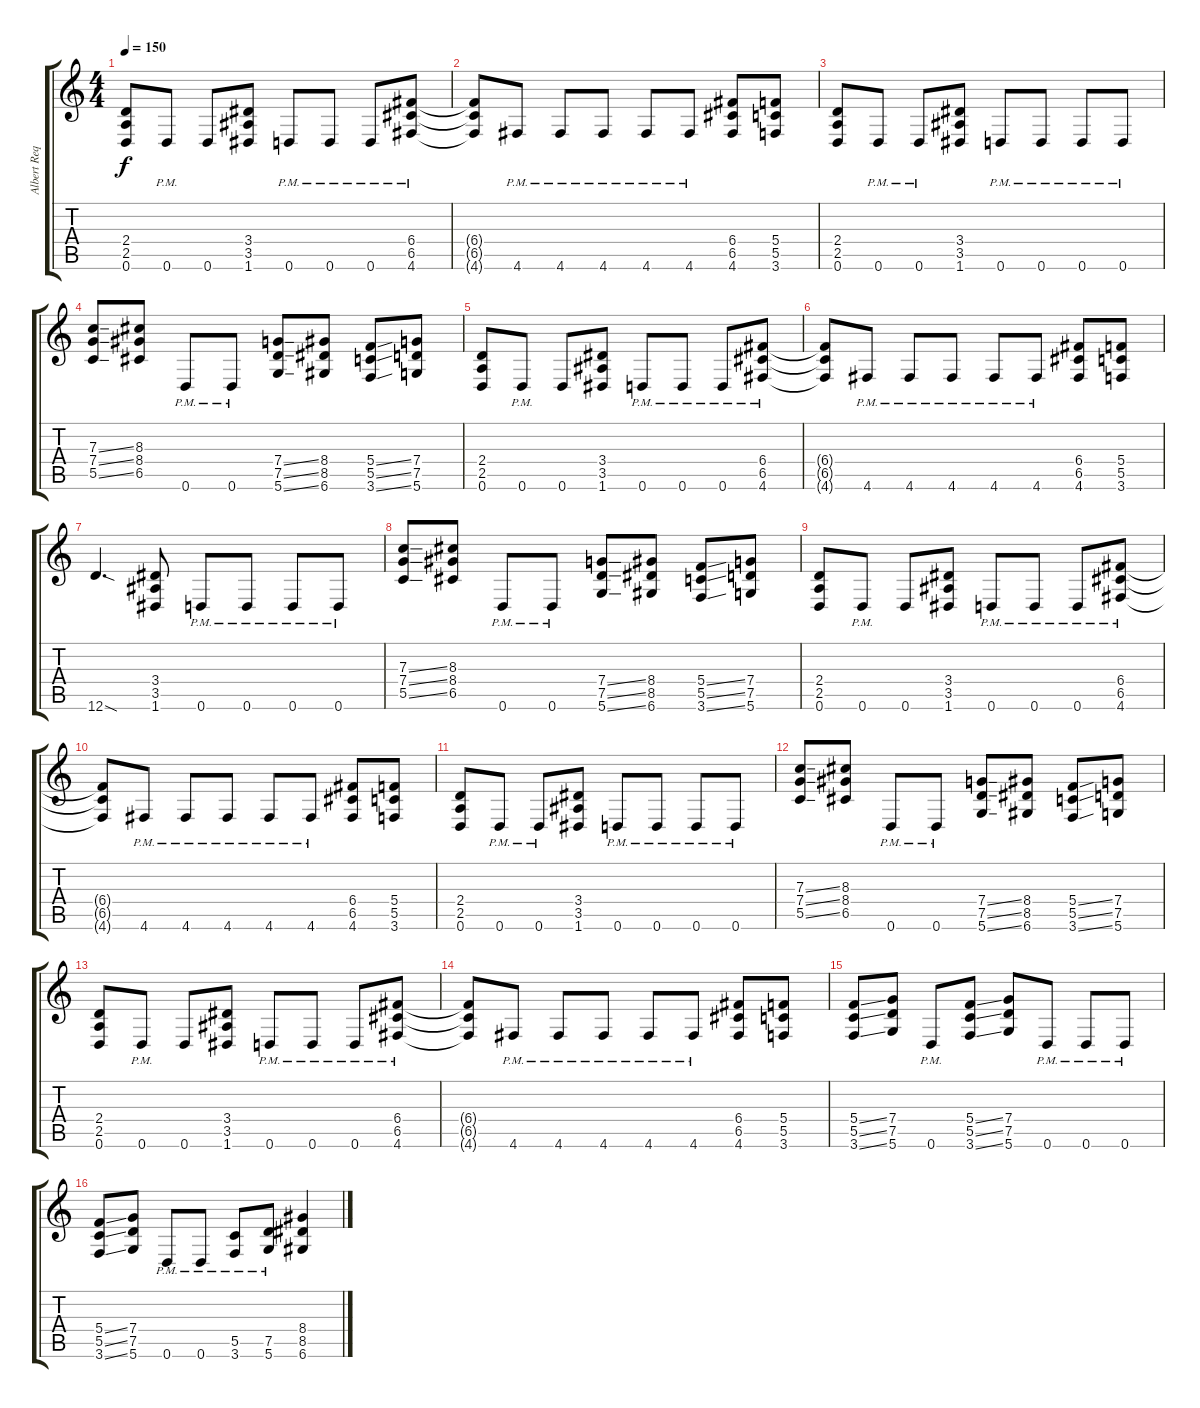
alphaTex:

\track ("Albert Requena" "Albert Req") {instrument distortionguitar}
\staff {score tabs}
\tuning (D4 A3 F3 C3 G2 D2) {hide}
\ts (4 4)
\tempo 150
\clef g2
\ks c
(2.4 2.5 0.6).8{dy f} 0.6{pm}.8 0.6.8 (3.4 3.5 1.6).8 0.6{pm}.8 0.6{pm}.8 0.6{pm}.8 (6.4 6.5 4.6{pm}).8 |
(6.4{t} 6.5{t} 4.6{t}).8 4.6{pm}.8 4.6{pm}.8 4.6{pm}.8 4.6{pm}.8 4.6{pm}.8 (6.4 6.5 4.6).8 (5.4 5.5 3.6).8 |
(2.4 2.5 0.6).8 0.6{pm}.8 0.6{pm}.8 (3.4 3.5 1.6).8 0.6{pm}.8 0.6{pm}.8 0.6{pm}.8 0.6{pm}.8 |
(7.3{ss} 7.4{ss} 5.5{ss}).8 (8.3 8.4 6.5).8 0.6{pm}.8 0.6{pm}.8 (7.4{ss} 7.5{ss} 5.6{ss}).8 (8.4 8.5 6.6).8 (5.4{ss} 5.5{ss} 3.6{ss}).8 (7.4 7.5 5.6).8 |
(2.4 2.5 0.6).8 0.6{pm}.8 0.6.8 (3.4 3.5 1.6).8 0.6{pm}.8 0.6{pm}.8 0.6{pm}.8 (6.4 6.5 4.6{pm}).8 |
(6.4{t} 6.5{t} 4.6{t}).8 4.6{pm}.8 4.6{pm}.8 4.6{pm}.8 4.6{pm}.8 4.6{pm}.8 (6.4 6.5 4.6).8 (5.4 5.5 3.6).8 |
12.6{sod}.4{d} (3.4 3.5 1.6).8 0.6{pm}.8 0.6{pm}.8 0.6{pm}.8 0.6{pm}.8 |
(7.3{ss} 7.4{ss} 5.5{ss}).8 (8.3 8.4 6.5).8 0.6{pm}.8 0.6{pm}.8 (7.4{ss} 7.5{ss} 5.6{ss}).8 (8.4 8.5 6.6).8 (5.4{ss} 5.5{ss} 3.6{ss}).8 (7.4 7.5 5.6).8 |
(2.4 2.5 0.6).8 0.6{pm}.8 0.6.8 (3.4 3.5 1.6).8 0.6{pm}.8 0.6{pm}.8 0.6{pm}.8 (6.4 6.5 4.6{pm}).8 |
(6.4{t} 6.5{t} 4.6{t}).8 4.6{pm}.8 4.6{pm}.8 4.6{pm}.8 4.6{pm}.8 4.6{pm}.8 (6.4 6.5 4.6).8 (5.4 5.5 3.6).8 |
(2.4 2.5 0.6).8 0.6{pm}.8 0.6{pm}.8 (3.4 3.5 1.6).8 0.6{pm}.8 0.6{pm}.8 0.6{pm}.8 0.6{pm}.8 |
(7.3{ss} 7.4{ss} 5.5{ss}).8 (8.3 8.4 6.5).8 0.6{pm}.8 0.6{pm}.8 (7.4{ss} 7.5{ss} 5.6{ss}).8 (8.4 8.5 6.6).8 (5.4{ss} 5.5{ss} 3.6{ss}).8 (7.4 7.5 5.6).8 |
(2.4 2.5 0.6).8 0.6{pm}.8 0.6.8 (3.4 3.5 1.6).8 0.6{pm}.8 0.6{pm}.8 0.6{pm}.8 (6.4 6.5 4.6{pm}).8 |
(6.4{t} 6.5{t} 4.6{t}).8 4.6{pm}.8 4.6{pm}.8 4.6{pm}.8 4.6{pm}.8 4.6{pm}.8 (6.4 6.5 4.6).8 (5.4 5.5 3.6).8 |
(5.4{ss} 5.5{ss} 3.6{ss}).8 (7.4 7.5 5.6).8 0.6{pm}.8 (5.4{ss} 5.5{ss} 3.6{ss}).8 (7.4 7.5 5.6).8 0.6{pm}.8 0.6{pm}.8 0.6{pm}.8 |
(5.4{ss} 5.5{ss} 3.6{ss}).8 (7.4 7.5 5.6).8 0.6{pm}.8 0.6{pm}.8 (5.5{pm} 3.6{pm}).8 (7.5{pm} 5.6{pm}).8 (8.4 8.5 6.6).4
